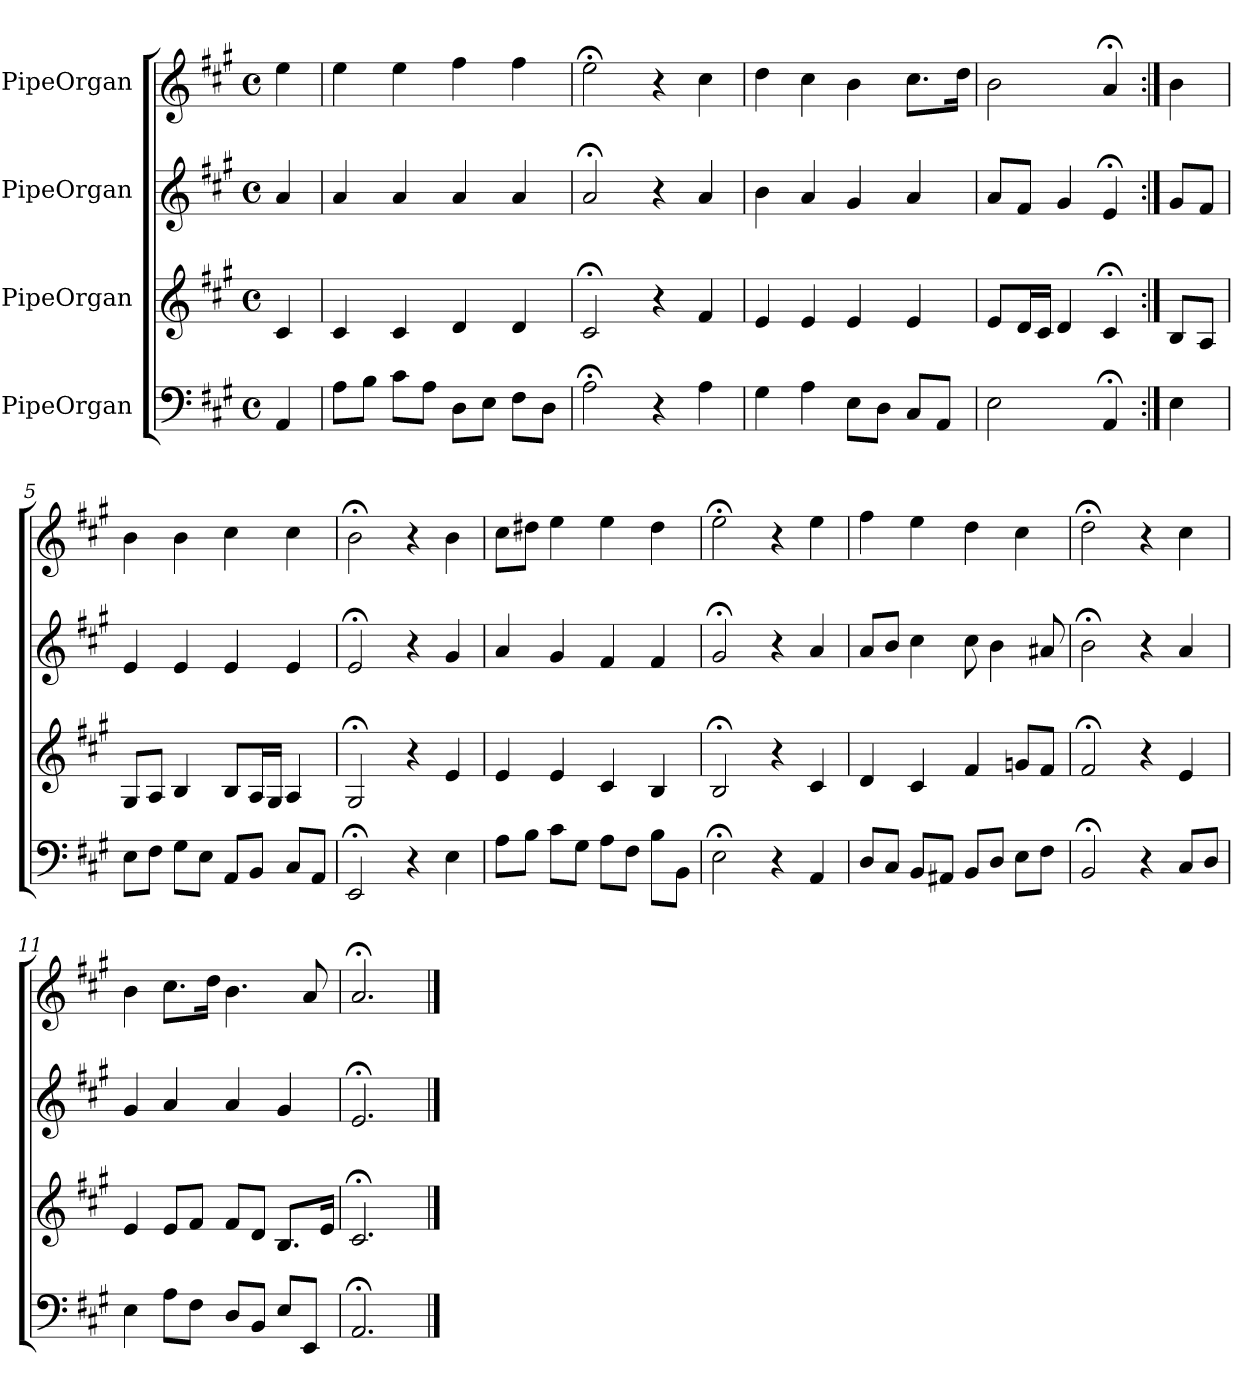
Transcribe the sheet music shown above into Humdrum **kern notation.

**kern	**kern	**kern	**kern
*part4	*part3	*part2	*part1
*staff4	*staff3	*staff2	*staff1
*I"PipeOrgan	*I"PipeOrgan	*I"PipeOrgan	*I"PipeOrgan
*k[f#c#g#]	*k[f#c#g#]	*k[f#c#g#]	*k[f#c#g#]
*A:	*A:	*A:	*A:
*M4/4	*M4/4	*M4/4	*M4/4
*met(c)	*met(c)	*met(c)	*met(c)
*MM60	*MM60	*MM60	*MM60
=	=	=	=
4AA	4c#	4a	4ee
=1	=1	=1	=1
8AL	4c#	4a	4ee
8BJ	.	.	.
8c#L	4c#	4a	4ee
8AJ	.	.	.
8DL	4d	4a	4ff#
8EJ	.	.	.
8F#L	4d	4a	4ff#
8DJ	.	.	.
=2	=2	=2	=2
2A;<	2c#;<	2a;<	2ee;<
4r	4r	4r	4r
4A	4f#	4a	4cc#
=3	=3	=3	=3
4G#	4e	4b	4dd
4A	4e	4a	4cc#
8EL	4e	4g#	4b
8DJ	.	.	.
8C#L	4e	4a	8.cc#L
8AAJ	.	.	.
.	.	.	16ddJk
=4	=4	=4	=4
2E	8eL	8aL	2b
.	16dL	8f#J	.
.	16c#JJ	.	.
.	4d	4g#	.
4AA;<	4c#;<	4e;<	4a;<
=:|!	=:|!	=:|!	=:|!
4E	8BL	8g#L	4b
.	8AJ	8f#J	.
=5	=5	=5	=5
8EL	8G#L	4e	4b
8F#J	8AJ	.	.
8G#L	4B	4e	4b
8EJ	.	.	.
8AAL	8BL	4e	4cc#
8BBJ	16AL	.	.
.	16G#JJ	.	.
8C#L	4A	4e	4cc#
8AAJ	.	.	.
=6	=6	=6	=6
2EE;<	2G#;<	2e;<	2b;<
4r	4r	4r	4r
4E	4e	4g#	4b
=7	=7	=7	=7
8AL	4e	4a	8cc#L
8BJ	.	.	8dd#XJ
8c#L	4e	4g#	4ee
8G#J	.	.	.
8AL	4c#	4f#	4ee
8F#J	.	.	.
8BL	4B	4f#	4dd#
8BBJ	.	.	.
=8	=8	=8	=8
2E;<	2B;<	2g#;<	2ee;<
4r	4r	4r	4r
4AA	4c#	4a	4ee
=9	=9	=9	=9
8DL	4d	8aL	4ff#
8C#J	.	8bJ	.
8BBL	4c#	4cc#	4ee
8AA#XJ	.	.	.
8BBL	4f#	8cc#	4dd
8DJ	.	4b	.
8EL	8gnL	.	4cc#
8F#J	8f#J	8a#X	.
=10	=10	=10	=10
2BB;<	2f#;<	2b;<	2dd;<
4r	4r	4r	4r
8C#L	4e	4a	4cc#
8DJ	.	.	.
=11	=11	=11	=11
4E	4e	4g#	4b
8AL	8eL	4a	8.cc#L
8F#J	8f#J	.	.
.	.	.	16ddJk
8DL	8f#L	4a	4.b
8BBJ	8dJ	.	.
8EL	8.BL	4g#	.
8EEJ	.	.	8a
.	16eJk	.	.
=12	=12	=12	=12
2.AA;<	2.c#;<	2.e;<	2.a;<
==	==	==	==
*-	*-	*-	*-
